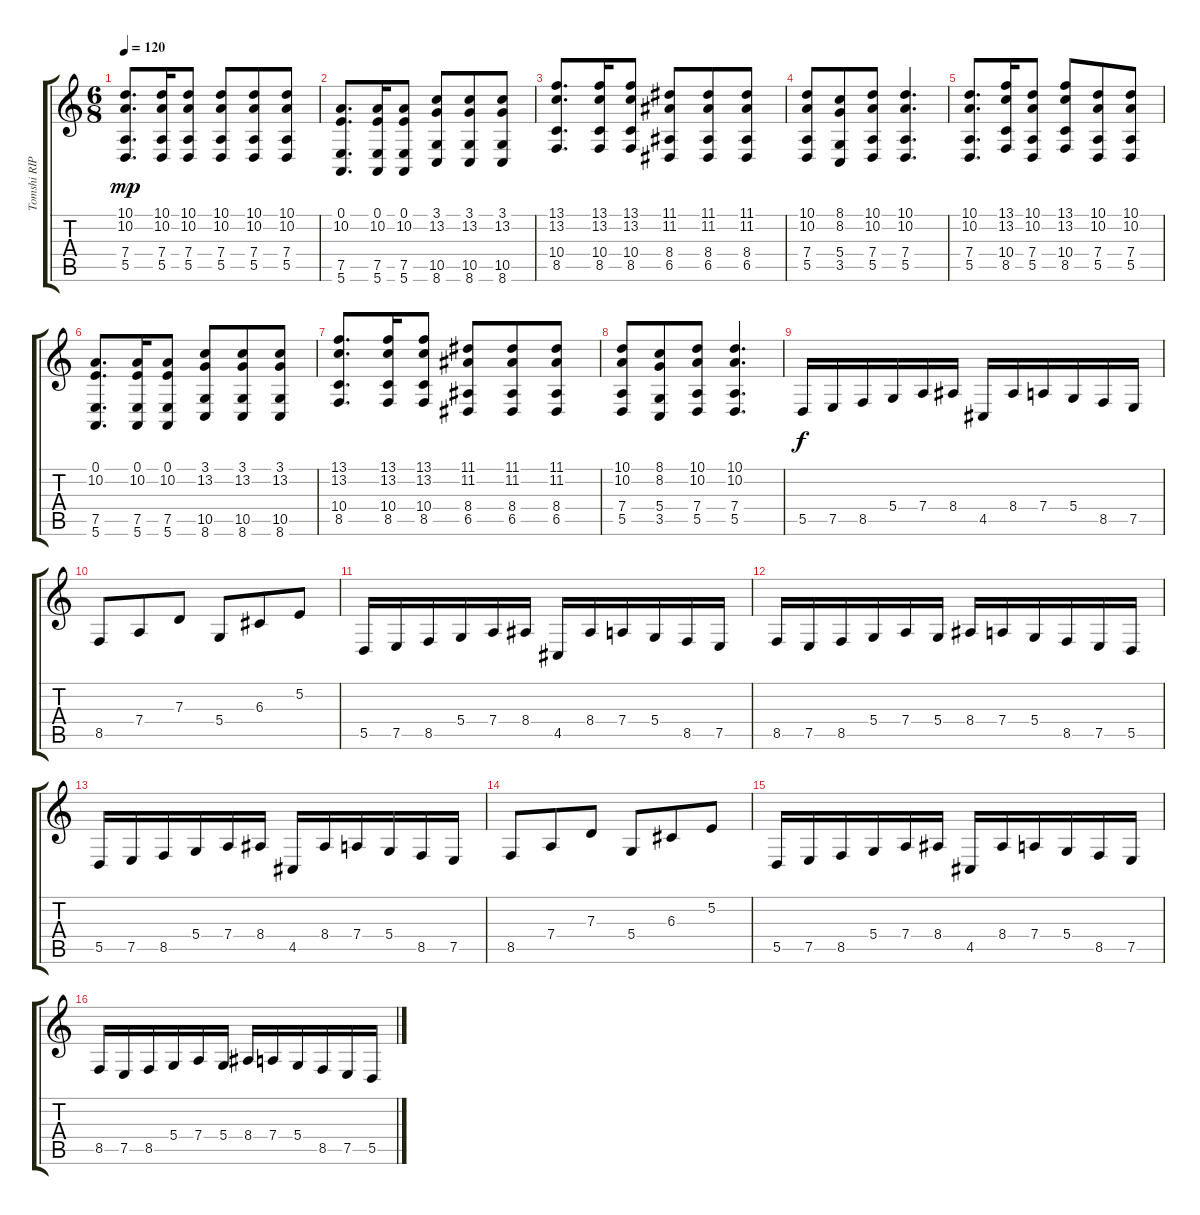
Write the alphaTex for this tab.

\track ("Tomshi RIP" "Tomshi RIP") {instrument harpsichord}
\staff {score tabs}
\tuning (E4 B3 G3 D3 A2 E2) {hide}
\ts (6 8)
\tempo 120
\clef g2
\ks c
(10.1 10.2 7.4 5.5).8{d dy mp volume 16 instrument churchorgan} (10.1 10.2 7.4 5.5).16 (10.1 10.2 7.4 5.5).8 (10.1 10.2 7.4 5.5).8 (10.1 10.2 7.4 5.5).8 (10.1 10.2 7.4 5.5).8 |
(0.1 10.2 7.5 5.6).8{d} (0.1 10.2 7.5 5.6).16 (0.1 10.2 7.5 5.6).8 (3.1 13.2 10.5 8.6).8 (3.1 13.2 10.5 8.6).8 (3.1 13.2 10.5 8.6).8 |
(13.1 13.2 10.4 8.5).8{d} (13.1 13.2 10.4 8.5).16 (13.1 13.2 10.4 8.5).8 (11.1 11.2 8.4 6.5).8 (11.1 11.2 8.4 6.5).8 (11.1 11.2 8.4 6.5).8 |
(10.1 10.2 7.4 5.5).8 (8.1 8.2 5.4 3.5).8 (10.1 10.2 7.4 5.5).8 (10.1 10.2 7.4 5.5).4{d} |
(10.1 10.2 7.4 5.5).8{d volume 16 instrument churchorgan} (13.1 13.2 10.4 8.5).16 (10.1 10.2 7.4 5.5).8 (13.1 13.2 10.4 8.5).8 (10.1 10.2 7.4 5.5).8 (10.1 10.2 7.4 5.5).8 |
(0.1 10.2 7.5 5.6).8{d} (0.1 10.2 7.5 5.6).16 (0.1 10.2 7.5 5.6).8 (3.1 13.2 10.5 8.6).8 (3.1 13.2 10.5 8.6).8 (3.1 13.2 10.5 8.6).8 |
(13.1 13.2 10.4 8.5).8{d} (13.1 13.2 10.4 8.5).16 (13.1 13.2 10.4 8.5).8 (11.1 11.2 8.4 6.5).8 (11.1 11.2 8.4 6.5).8 (11.1 11.2 8.4 6.5).8 |
(10.1 10.2 7.4 5.5).8 (8.1 8.2 5.4 3.5).8 (10.1 10.2 7.4 5.5).8 (10.1 10.2 7.4 5.5).4{d} |
5.5.16{dy f instrument harpsichord} 7.5.16 8.5.16 5.4.16 7.4.16 8.4.16 4.5.16 8.4.16 7.4.16 5.4.16 8.5.16 7.5.16 |
8.5.8 7.4.8 7.3.8 5.4.8 6.3.8 5.2.8 |
5.5.16 7.5.16 8.5.16 5.4.16 7.4.16 8.4.16 4.5.16 8.4.16 7.4.16 5.4.16 8.5.16 7.5.16 |
8.5.16 7.5.16 8.5.16 5.4.16 7.4.16 5.4.16 8.4.16 7.4.16 5.4.16 8.5.16 7.5.16 5.5.16 |
5.5.16 7.5.16 8.5.16 5.4.16 7.4.16 8.4.16 4.5.16 8.4.16 7.4.16 5.4.16 8.5.16 7.5.16 |
8.5.8 7.4.8 7.3.8 5.4.8 6.3.8 5.2.8 |
5.5.16 7.5.16 8.5.16 5.4.16 7.4.16 8.4.16 4.5.16 8.4.16 7.4.16 5.4.16 8.5.16 7.5.16 |
8.5.16 7.5.16 8.5.16 5.4.16 7.4.16 5.4.16 8.4.16 7.4.16 5.4.16 8.5.16 7.5.16 5.5.16
